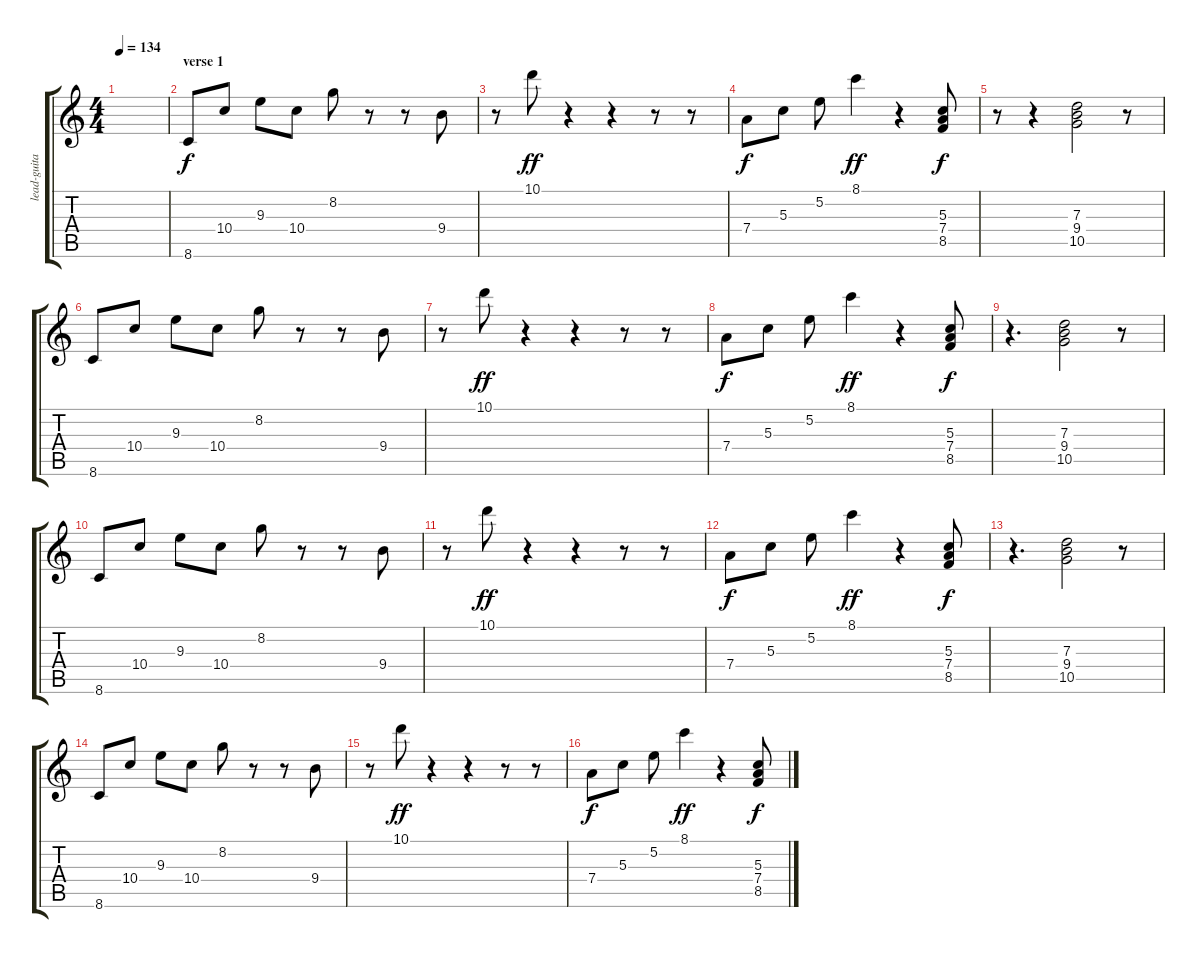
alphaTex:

\track ("lead-guitar" "lead-guita") {instrument acousticguitarsteel}
\staff {score tabs}
\tuning (E4 B3 G3 D3 A2 E2) {hide}
\ts (4 4)
\tempo 134
\clef g2
\ks c
|
\section ("" "verse 1")
8.6.8 10.4.8 9.3.8 10.4.8 8.2.8 r.8 r.8 9.4.8 |
r.8 10.1.8{dy ff} r.4 r.4 r.8 r.8 |
7.4.8{dy f} 5.3.8 5.2.8 8.1.4{dy ff} r.4 (5.3 7.4 8.5).8{dy f} |
r.8 r.4 (7.3 9.4 10.5).2 r.8 |
8.6.8 10.4.8 9.3.8 10.4.8 8.2.8 r.8 r.8 9.4.8 |
r.8 10.1.8{dy ff} r.4 r.4 r.8 r.8 |
7.4.8{dy f} 5.3.8 5.2.8 8.1.4{dy ff} r.4 (5.3 7.4 8.5).8{dy f} |
r.4{d} (7.3 9.4 10.5).2 r.8 |
8.6.8 10.4.8 9.3.8 10.4.8 8.2.8 r.8 r.8 9.4.8 |
r.8 10.1.8{dy ff} r.4 r.4 r.8 r.8 |
7.4.8{dy f} 5.3.8 5.2.8 8.1.4{dy ff} r.4 (5.3 7.4 8.5).8{dy f} |
r.4{d} (7.3 9.4 10.5).2 r.8 |
8.6.8 10.4.8 9.3.8 10.4.8 8.2.8 r.8 r.8 9.4.8 |
r.8 10.1.8{dy ff} r.4 r.4 r.8 r.8 |
7.4.8{dy f} 5.3.8 5.2.8 8.1.4{dy ff} r.4 (5.3 7.4 8.5).8{dy f}
